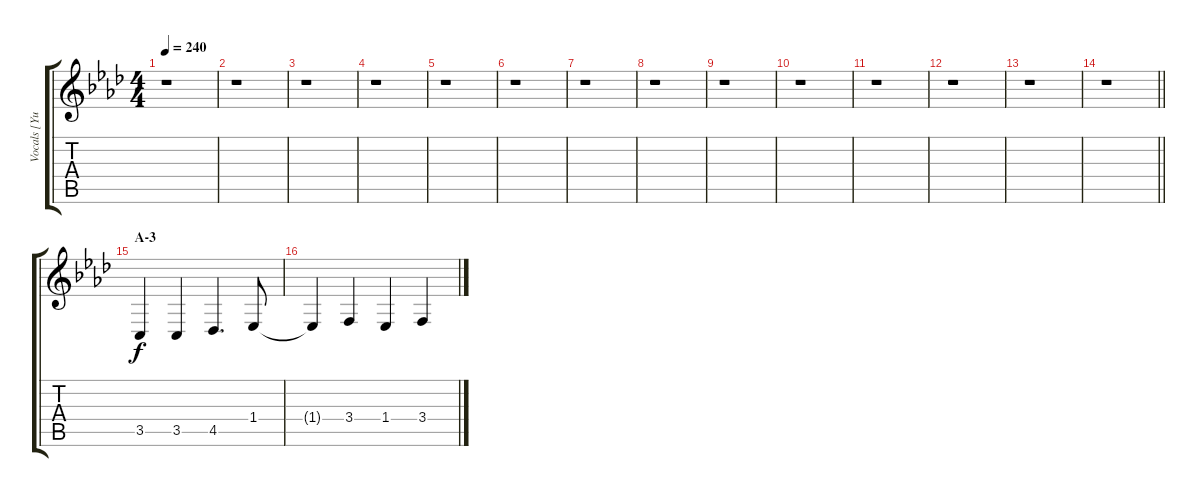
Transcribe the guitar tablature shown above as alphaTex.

\track ("Vocals [Yui]" "Vocals [Yu") {instrument cello}
\staff {score tabs}
\tuning (E4 B3 G3 D3 A2 E2) {hide}
\ts (4 4)
\tempo 240
\clef g2
\ks ab
r.1{dy f} |
r.1 |
r.1 |
r.1 |
r.1 |
r.1 |
r.1 |
r.1 |
r.1 |
r.1 |
r.1 |
r.1 |
r.1 |
\barLineRight lightlight
r.1 |
\section ("" "A-3")
3.5.4 3.5.4 4.5.4{d} 1.4.8 |
1.4{t}.4 3.4.4 1.4.4 3.4.4
